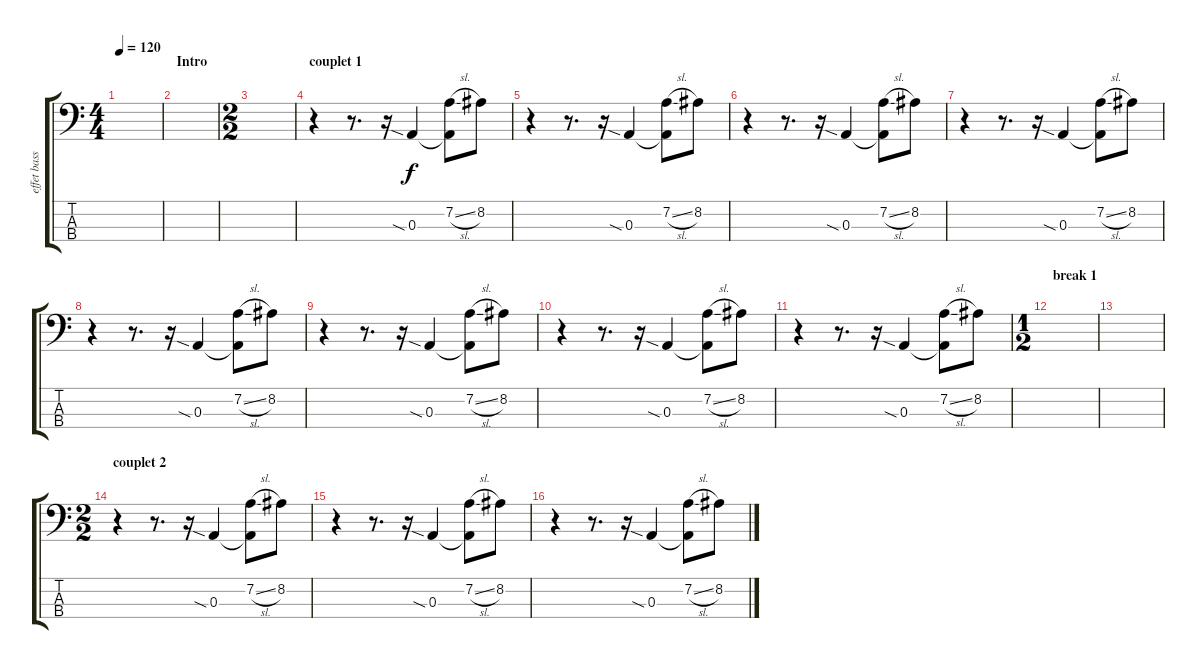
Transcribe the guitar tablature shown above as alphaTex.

\track ("effet basse" "effet bass") {instrument synthbass2}
\staff {score tabs}
\tuning (G2 D2 A1 E1) {hide}
\ts (4 4)
\tempo 120
\clef f4
\ks c
|
\section ("" "Intro")
|
\ts (2 2)
|
\section ("" "couplet 1")
r.4 r.8{d} r.16 0.3{sia}.4 (7.2{sl} 0.3{t}).8 8.2.8 |
r.4 r.8{d} r.16 0.3{sia}.4 (7.2{sl} 0.3{t}).8 8.2.8 |
r.4 r.8{d} r.16 0.3{sia}.4 (7.2{sl} 0.3{t}).8 8.2.8 |
r.4 r.8{d} r.16 0.3{sia}.4 (7.2{sl} 0.3{t}).8 8.2.8 |
r.4 r.8{d} r.16 0.3{sia}.4 (7.2{sl} 0.3{t}).8 8.2.8 |
r.4 r.8{d} r.16 0.3{sia}.4 (7.2{sl} 0.3{t}).8 8.2.8 |
r.4 r.8{d} r.16 0.3{sia}.4 (7.2{sl} 0.3{t}).8 8.2.8 |
r.4 r.8{d} r.16 0.3{sia}.4 (7.2{sl} 0.3{t}).8 8.2.8 |
\ts (1 2)
\section ("" "break 1")
|
|
\ts (2 2)
\section ("" "couplet 2")
r.4 r.8{d} r.16 0.3{sia}.4 (7.2{sl} 0.3{t}).8 8.2.8 |
r.4 r.8{d} r.16 0.3{sia}.4 (7.2{sl} 0.3{t}).8 8.2.8 |
r.4 r.8{d} r.16 0.3{sia}.4 (7.2{sl} 0.3{t}).8 8.2.8
